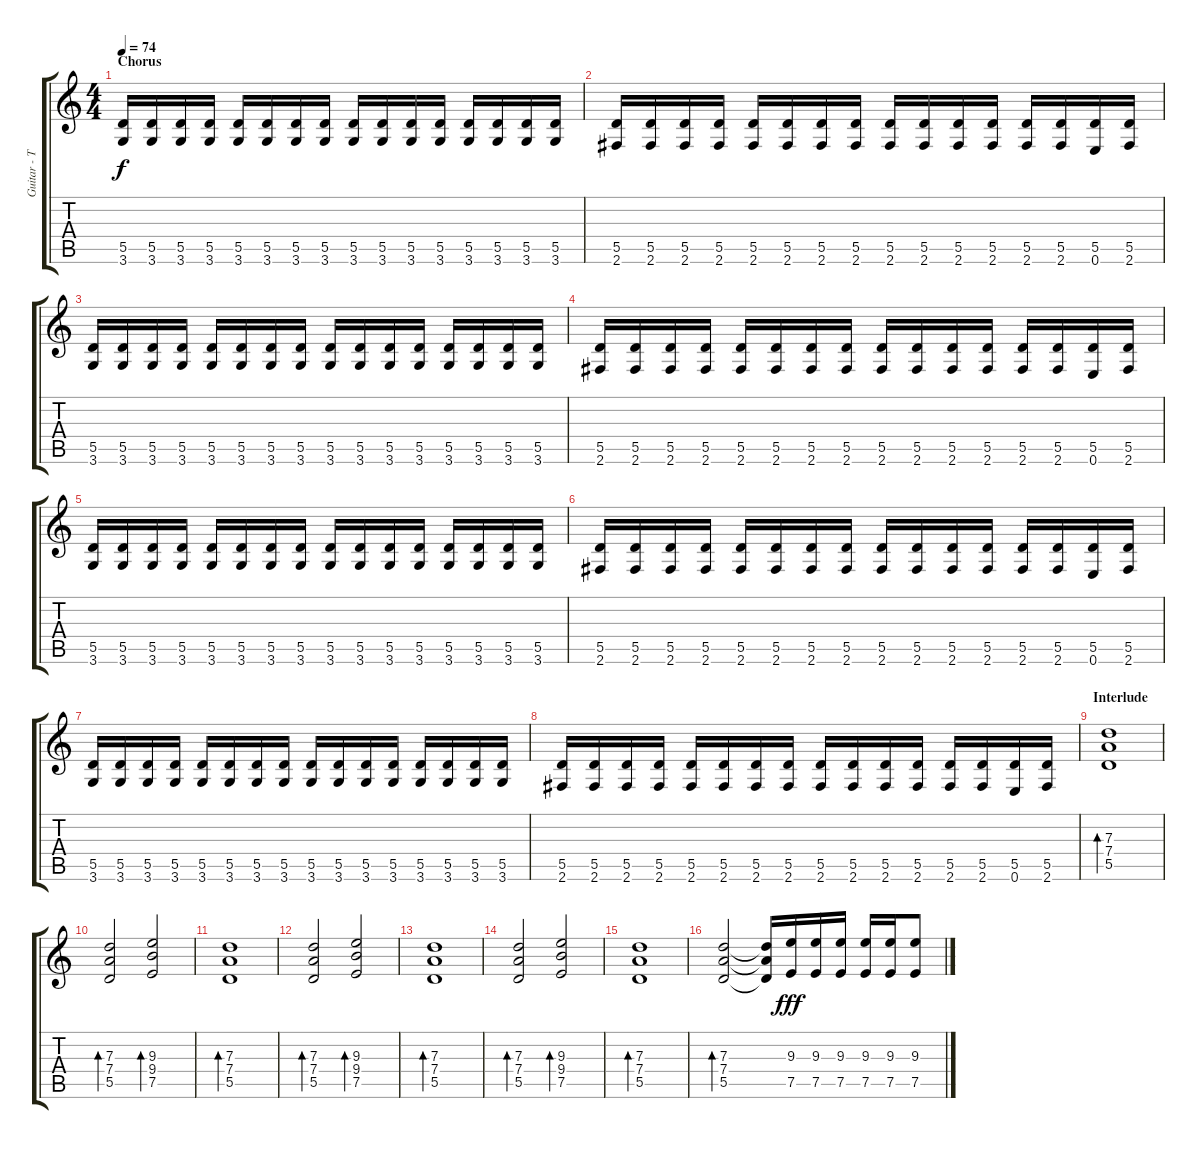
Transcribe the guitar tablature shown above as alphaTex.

\track ("Guitar - Tom" "Guitar - T") {instrument electricguitarclean}
\staff {score tabs}
\tuning (E4 B3 G3 D3 A2 E2) {hide}
\ts (4 4)
\section ("" "Chorus")
\tempo 74
\clef g2
\ks c
(5.5 3.6).16{dy f} (5.5 3.6).16 (5.5 3.6).16 (5.5 3.6).16 (5.5 3.6).16 (5.5 3.6).16 (5.5 3.6).16 (5.5 3.6).16 (5.5 3.6).16 (5.5 3.6).16 (5.5 3.6).16 (5.5 3.6).16 (5.5 3.6).16 (5.5 3.6).16 (5.5 3.6).16 (5.5 3.6).16 |
(5.5 2.6).16 (5.5 2.6).16 (5.5 2.6).16 (5.5 2.6).16 (5.5 2.6).16 (5.5 2.6).16 (5.5 2.6).16 (5.5 2.6).16 (5.5 2.6).16 (5.5 2.6).16 (5.5 2.6).16 (5.5 2.6).16 (5.5 2.6).16 (5.5 2.6).16 (5.5 0.6).16 (5.5 2.6).16 |
(5.5 3.6).16 (5.5 3.6).16 (5.5 3.6).16 (5.5 3.6).16 (5.5 3.6).16 (5.5 3.6).16 (5.5 3.6).16 (5.5 3.6).16 (5.5 3.6).16 (5.5 3.6).16 (5.5 3.6).16 (5.5 3.6).16 (5.5 3.6).16 (5.5 3.6).16 (5.5 3.6).16 (5.5 3.6).16 |
(5.5 2.6).16 (5.5 2.6).16 (5.5 2.6).16 (5.5 2.6).16 (5.5 2.6).16 (5.5 2.6).16 (5.5 2.6).16 (5.5 2.6).16 (5.5 2.6).16 (5.5 2.6).16 (5.5 2.6).16 (5.5 2.6).16 (5.5 2.6).16 (5.5 2.6).16 (5.5 0.6).16 (5.5 2.6).16 |
(5.5 3.6).16 (5.5 3.6).16 (5.5 3.6).16 (5.5 3.6).16 (5.5 3.6).16 (5.5 3.6).16 (5.5 3.6).16 (5.5 3.6).16 (5.5 3.6).16 (5.5 3.6).16 (5.5 3.6).16 (5.5 3.6).16 (5.5 3.6).16 (5.5 3.6).16 (5.5 3.6).16 (5.5 3.6).16 |
(5.5 2.6).16 (5.5 2.6).16 (5.5 2.6).16 (5.5 2.6).16 (5.5 2.6).16 (5.5 2.6).16 (5.5 2.6).16 (5.5 2.6).16 (5.5 2.6).16 (5.5 2.6).16 (5.5 2.6).16 (5.5 2.6).16 (5.5 2.6).16 (5.5 2.6).16 (5.5 0.6).16 (5.5 2.6).16 |
(5.5 3.6).16 (5.5 3.6).16 (5.5 3.6).16 (5.5 3.6).16 (5.5 3.6).16 (5.5 3.6).16 (5.5 3.6).16 (5.5 3.6).16 (5.5 3.6).16 (5.5 3.6).16 (5.5 3.6).16 (5.5 3.6).16 (5.5 3.6).16 (5.5 3.6).16 (5.5 3.6).16 (5.5 3.6).16 |
(5.5 2.6).16 (5.5 2.6).16 (5.5 2.6).16 (5.5 2.6).16 (5.5 2.6).16 (5.5 2.6).16 (5.5 2.6).16 (5.5 2.6).16 (5.5 2.6).16 (5.5 2.6).16 (5.5 2.6).16 (5.5 2.6).16 (5.5 2.6).16 (5.5 2.6).16 (5.5 0.6).16 (5.5 2.6).16 |
\section ("" "Interlude")
(7.3 7.4 5.5).1{bd 60} |
(7.3 7.4 5.5).2{bd 60 instrument electricguitarclean} (9.3 9.4 7.5).2{bd 60} |
(7.3 7.4 5.5).1{bd 60} |
(7.3 7.4 5.5).2{bd 60} (9.3 9.4 7.5).2{bd 60} |
(7.3 7.4 5.5).1{bd 60} |
(7.3 7.4 5.5).2{bd 60} (9.3 9.4 7.5).2{bd 60} |
(7.3 7.4 5.5).1{bd 60} |
(7.3 7.4 5.5).2{bd 60} (7.3{t} 7.4{t} 5.5{t}).16 (9.3 7.5).16{dy fff volume 15 instrument distortionguitar} (9.3 7.5).16 (9.3 7.5).16 (9.3 7.5).16 (9.3 7.5).16 (9.3 7.5{ss}).8
